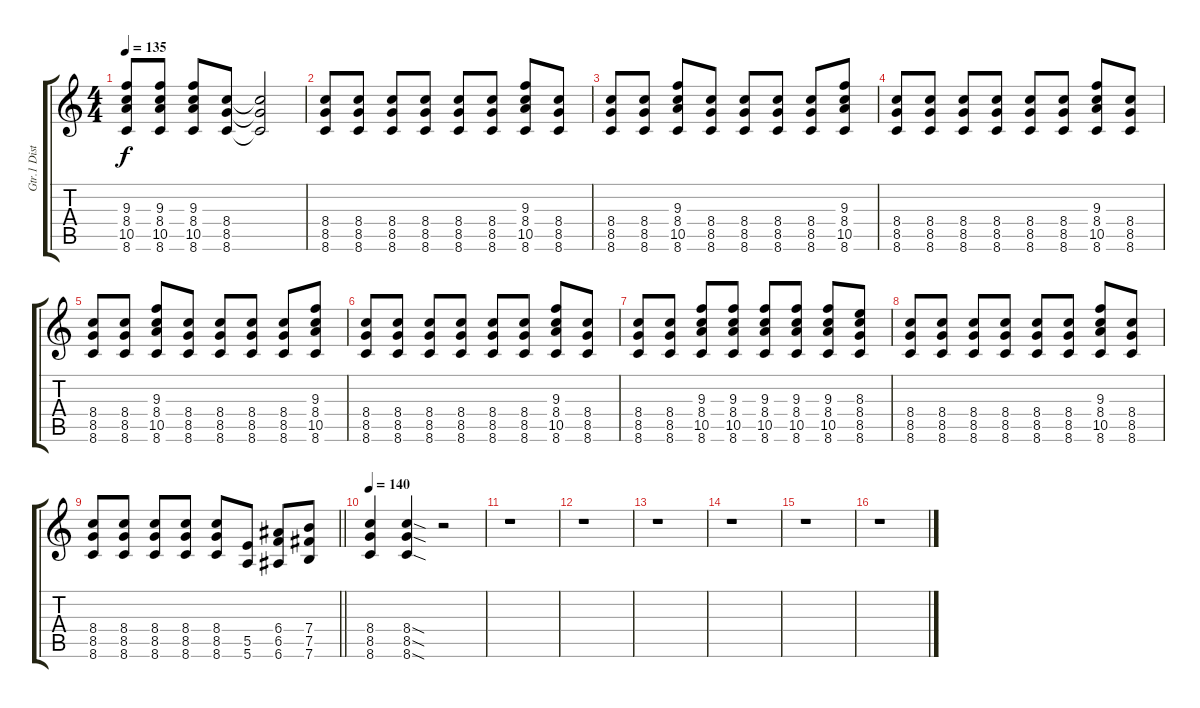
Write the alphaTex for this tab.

\track ("Gtr.1 Dist Gtr. Open E Tuning" "Gtr.1 Dist") {instrument distortionguitar}
\staff {score tabs}
\tuning (E4 B3 Ab3 E3 B2 E2) {hide}
\ts (4 4)
\tempo 135
\clef g2
\ks c
(9.3 8.4 10.5 8.6).8{dy f} (9.3 8.4 10.5 8.6).8 (9.3 8.4 10.5 8.6).8 (8.4 8.5 8.6).8 (8.4{t} 8.5{t} 8.6{t}).2 |
(8.4 8.5 8.6).8 (8.4 8.5 8.6).8 (8.4 8.5 8.6).8 (8.4 8.5 8.6).8 (8.4 8.5 8.6).8 (8.4 8.5 8.6).8 (9.3 8.4 10.5 8.6).8 (8.4 8.5 8.6).8 |
(8.4 8.5 8.6).8 (8.4 8.5 8.6).8 (9.3 8.4 10.5 8.6).8 (8.4 8.5 8.6).8 (8.4 8.5 8.6).8 (8.4 8.5 8.6).8 (8.4 8.5 8.6).8 (9.3 8.4 10.5 8.6).8 |
(8.4 8.5 8.6).8 (8.4 8.5 8.6).8 (8.4 8.5 8.6).8 (8.4 8.5 8.6).8 (8.4 8.5 8.6).8 (8.4 8.5 8.6).8 (9.3 8.4 10.5 8.6).8 (8.4 8.5 8.6).8 |
(8.4 8.5 8.6).8 (8.4 8.5 8.6).8 (9.3 8.4 10.5 8.6).8 (8.4 8.5 8.6).8 (8.4 8.5 8.6).8 (8.4 8.5 8.6).8 (8.4 8.5 8.6).8 (9.3 8.4 10.5 8.6).8 |
(8.4 8.5 8.6).8 (8.4 8.5 8.6).8 (8.4 8.5 8.6).8 (8.4 8.5 8.6).8 (8.4 8.5 8.6).8 (8.4 8.5 8.6).8 (9.3 8.4 10.5 8.6).8 (8.4 8.5 8.6).8 |
(8.4 8.5 8.6).8 (8.4 8.5 8.6).8 (9.3 8.4 10.5 8.6).8 (9.3 8.4 10.5 8.6).8 (9.3 8.4 10.5 8.6).8 (9.3 8.4 10.5 8.6).8 (9.3 8.4 10.5 8.6).8 (8.3 8.4 8.5 8.6).8 |
(8.4 8.5 8.6).8 (8.4 8.5 8.6).8 (8.4 8.5 8.6).8 (8.4 8.5 8.6).8 (8.4 8.5 8.6).8 (8.4 8.5 8.6).8 (9.3 8.4 10.5 8.6).8 (8.4 8.5 8.6).8 |
\barLineRight lightlight
(8.4 8.5 8.6).8 (8.4 8.5 8.6).8 (8.4 8.5 8.6).8 (8.4 8.5 8.6).8 (8.4 8.5 8.6).8 (5.5 5.6).8 (6.4 6.5 6.6).8 (7.4 7.5 7.6).8 |
\tempo 140
(8.4 8.5 8.6).4 (8.4{sod} 8.5{sod} 8.6{sod}).4 r.2 |
r.1 |
r.1 |
r.1 |
r.1 |
r.1 |
r.1
